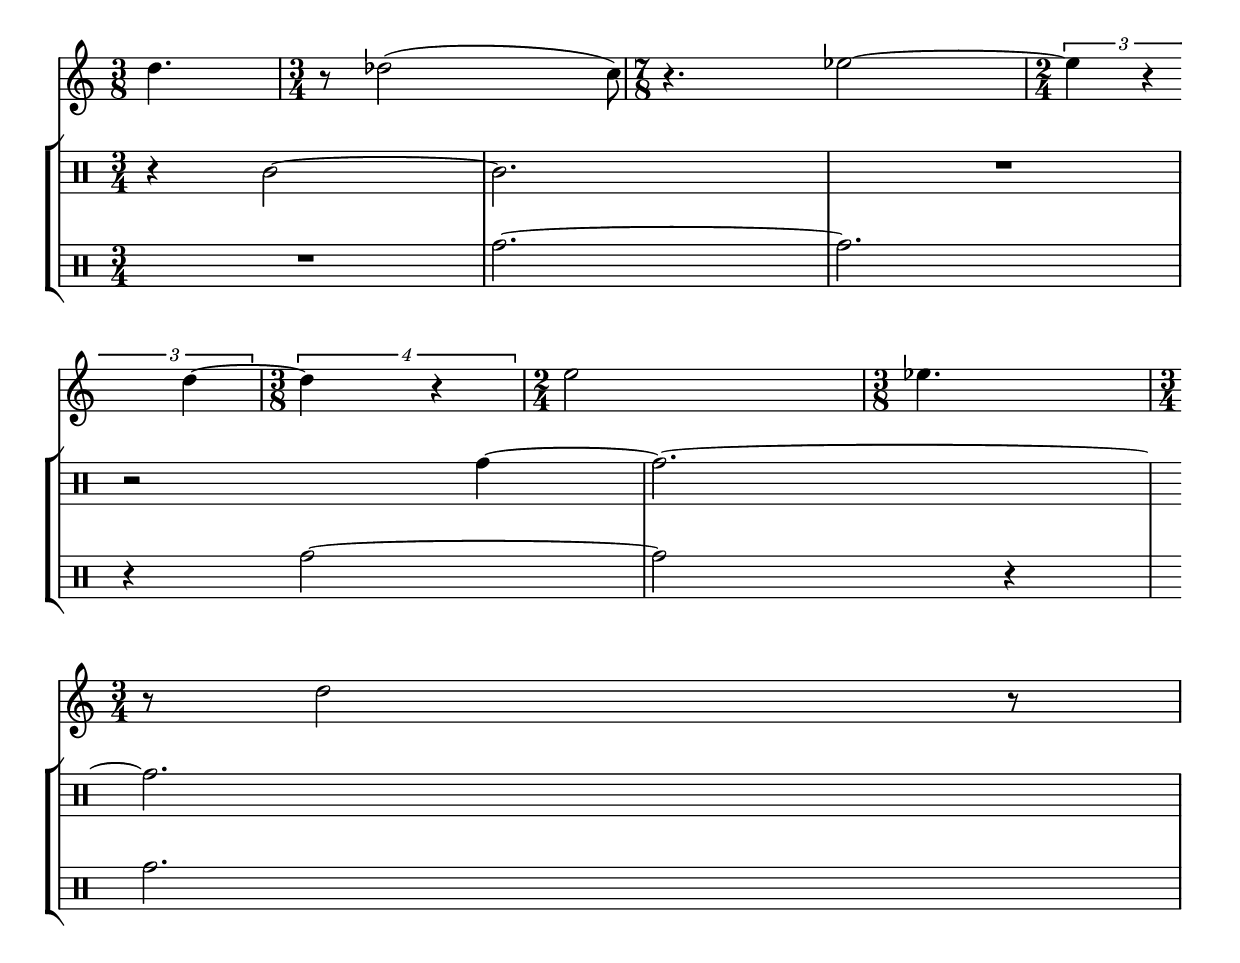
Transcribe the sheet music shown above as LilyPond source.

%% Do not edit this file; it is auto-generated from LSR http://lsr.dsi.unimi.it
%% This file is in the public domain.
\version "2.11.51"

\header {
  lsrtags = "rhythms, percussion"

  texidoc = "
In the following snippet, two parts have a completely different time
signature, yet remain synchronized. The bar lines can no longer be
printed at the @code{Score} level; to allow independent bar lines in
each part, the @code{Barline_engraver} is moved from the @code{Score}
context to the @code{Staff} context. 

"
  doctitle = "Printing music with different time signatures"
} % begin verbatim

\paper {
  indent = #0
  ragged-right = ##t
}

global = { \time 3/4 { s2.*3 } \bar "" \break { s2.*3 } }

\layout {
  \context {
    \Score
    \remove "Timing_translator"
    \remove "Time_signature_engraver"
    \remove "Default_bar_line_engraver"
    \override SpacingSpanner #'uniform-stretching = ##t
    \override SpacingSpanner #'strict-note-spacing = ##t
    proportionalNotationDuration = #(ly:make-moment 1 64)
  }
  \context {
    \Staff
    \consists "Timing_translator"
    \consists "Default_bar_line_engraver"
    \consists "Time_signature_engraver"
  }
  \context {
    \Voice
    \remove "Forbid_line_break_engraver"
    tupletFullLength = ##t
  }
}

Bassklarinette = \new Staff <<
  \global {
    \bar "|"
    \clef treble
    \time 3/8
    d''4.
    
    \bar "|"
    \time 3/4
    r8 des''2( c''8)
    
    \bar "|"
    \time 7/8
    r4. ees''2 ~
    
    \bar "|"
    \time 2/4
    \tupletUp
    \times 2/3 { ees''4 r4 d''4 ~ }
    
    \bar "|"
    \time 3/8
    \tupletUp
    \times 3/4 { d''4 r4 }
    
    \bar "|"
    \time 2/4
    e''2
    
    \bar "|"
    \time 3/8
    es''4.
    
    \bar "|"
    \time 3/4
    r8 d''2 r8
    \bar "|"
  }
>>

Perkussion = \new StaffGroup <<
  \new Staff <<
    \global {
      \bar "|"
      \clef percussion
      \time 3/4
      r4 c'2 ~
      
      \bar "|"
      c'2.
      
      \bar "|"
      R2.
      
      \bar "|"
      r2 g'4 ~
      
      \bar "|"
      g'2. ~
      
      \bar "|"
      g'2.
    }
  >>
  \new Staff <<
    \global {
      \bar "|"
      \clef percussion
      \time 3/4
      R2.
      
      \bar "|"
      g'2. ~
      
      \bar "|"
      g'2.
      
      \bar "|"
      r4 g'2 ~
      
      \bar "|"
      g'2 r4
      
      \bar "|"
      g'2.
    }
  >>
>>

\score {
  <<  \Bassklarinette \Perkussion >>
}
